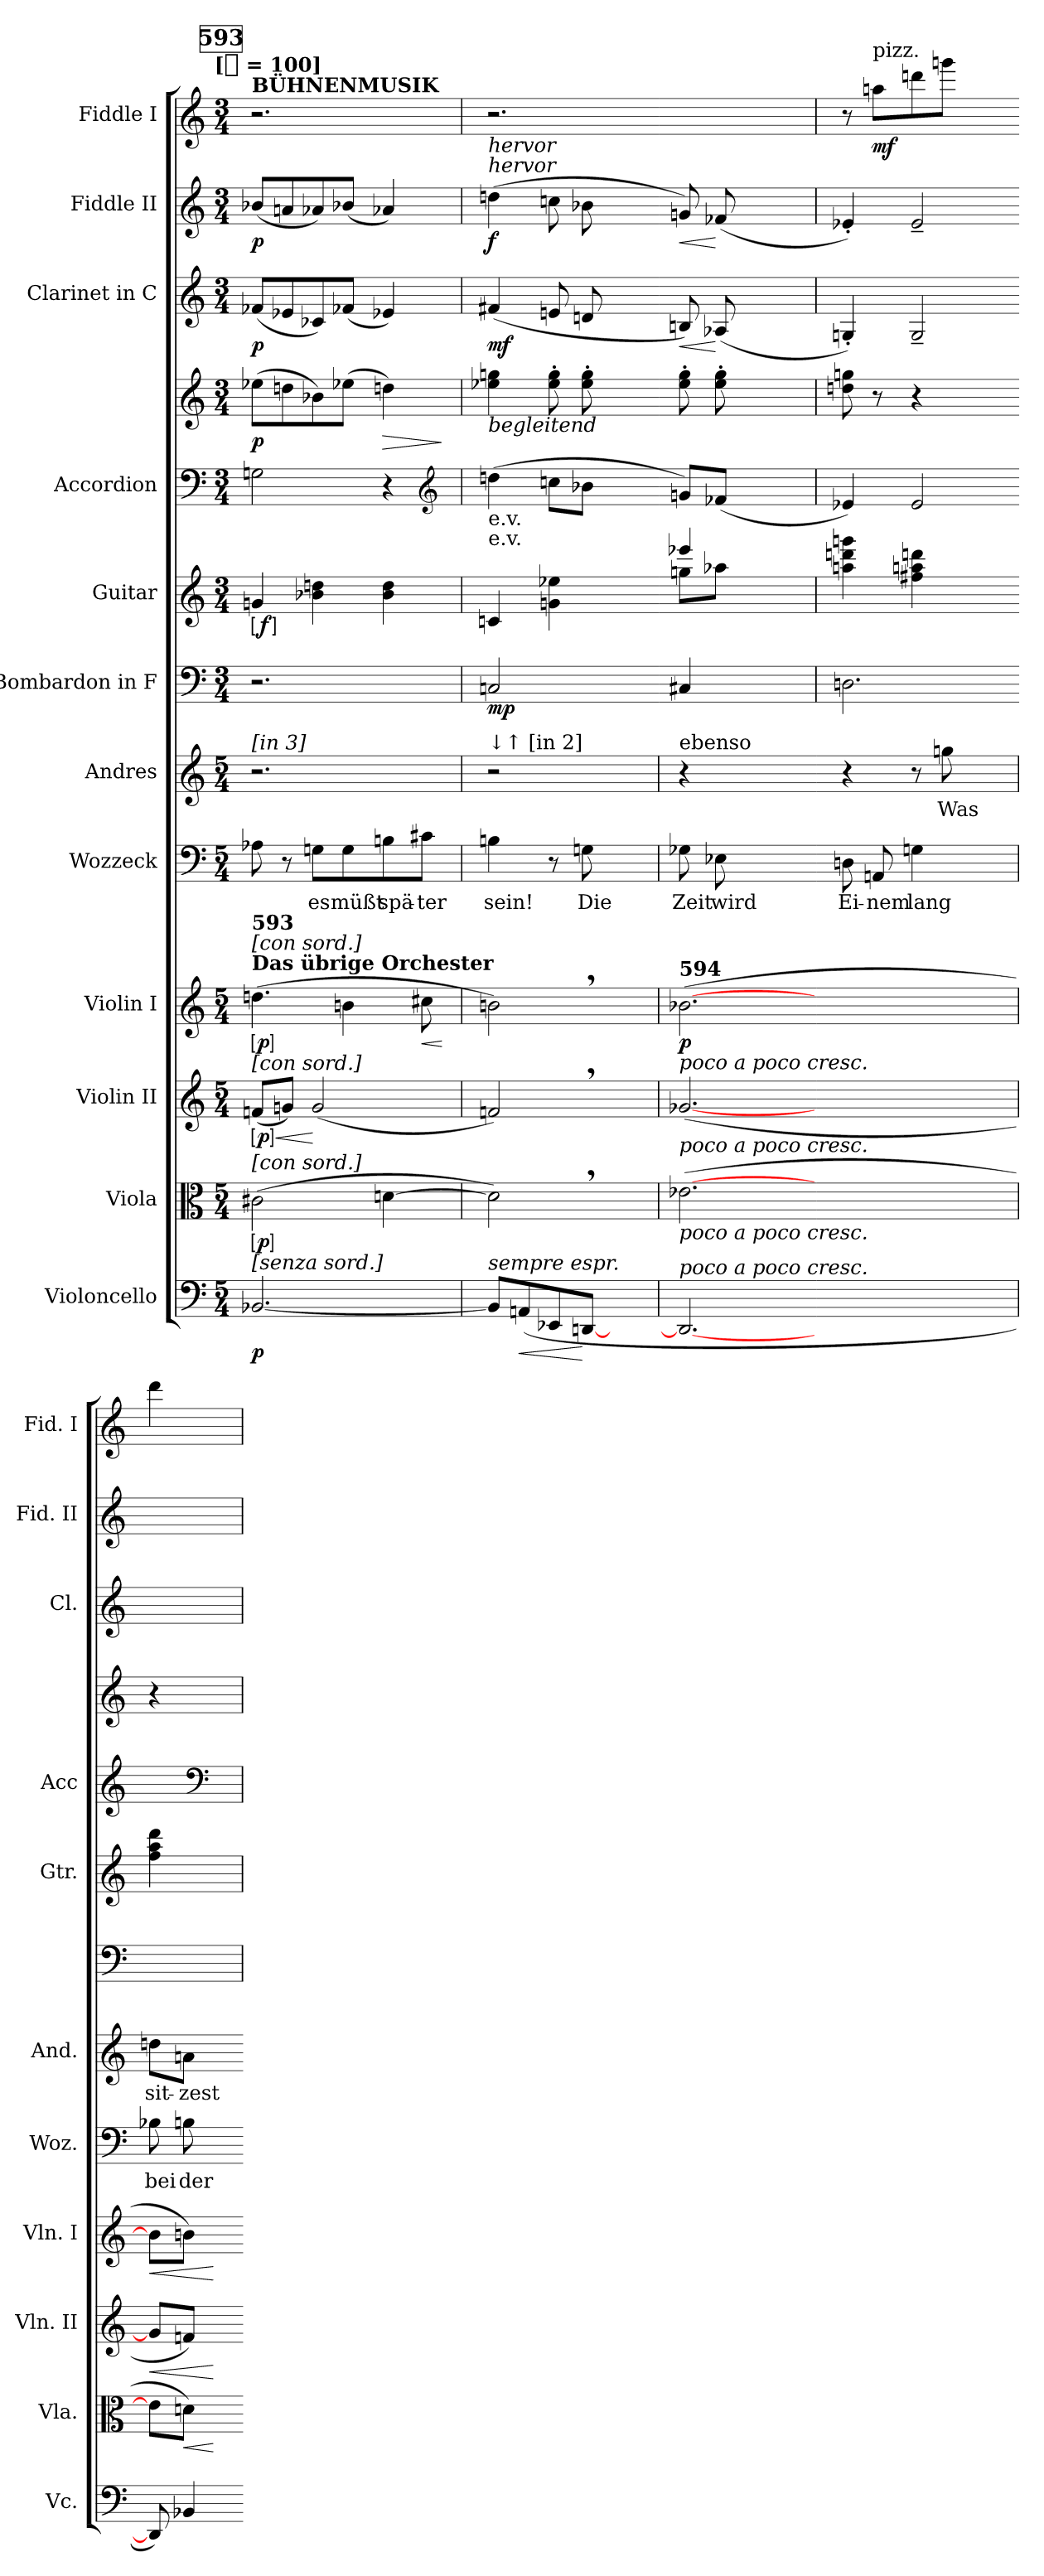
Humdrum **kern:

**kern	**dynam	**kern	**dynam	**kern	**dynam	**kern	**dynam	**kern	**text	**kern	**text	**kern	**dynam	**kern	**dynam	**kern	**kern	**dynam	**kern	**dynam	**kern	**dynam	**kern	**dynam
*part12	*part12	*part11	*part11	*part10	*part10	*part9	*part9	*part8	*part8	*part7	*part7	*part6	*part6	*part5	*part5	*part4	*part4	*part4	*part3	*part3	*part2	*part2	*part1	*part1
*staff13	*staff13	*staff12	*staff12	*staff11	*staff11	*staff10	*staff10	*staff9	*staff9	*staff8	*staff8	*staff7	*staff7	*staff6	*staff6	*staff5	*staff4	*staff4/5	*staff3	*staff3	*staff2	*staff2	*staff1	*staff1
*I"Violoncello	*	*I"Viola	*	*I"Violin II	*	*I"Violin I	*	*I"Wozzeck	*	*I"Andres	*	*I"Bombardon in F	*	*I"Guitar	*	*I"Accordion	*	*	*I"Clarinet in C	*	*I"Fiddle II	*	*I"Fiddle I	*
*I'Vc.	*	*I'Vla.	*	*I'Vln. II	*	*I'Vln. I	*	*I'Woz.	*	*I'And.	*	*	*	*I'Gtr.	*	*I'Acc	*	*	*I'Cl.	*	*I'Fid. II	*	*I'Fid. I	*
*clefF4	*	*clefC3	*	*clefG2	*	*clefG2	*	*clefF4	*	*clefG2	*	*clefF4	*	*clefG2	*	*clefF4	*clefG2	*	*clefG2	*	*clefG2	*	*clefG2	*
*	*	*	*	*	*	*	*	*	*	*ITrd7c12	*	*ITrd4c7	*	*ITrd7c12	*	*	*	*	*	*	*	*	*	*
*k[]	*	*k[]	*	*k[]	*	*k[]	*	*k[]	*	*k[]	*	*	*	*k[]	*	*k[]	*k[]	*	*k[]	*	*k[]	*	*k[]	*
!!LO:TX:omd:t=[[quarter] = 100]
*M5/4	*	*M5/4	*	*M5/4	*	*M5/4	*	*M5/4	*	*M5/4	*	*M3/4	*	*M3/4	*	*M3/4	*M3/4	*	*M3/4	*	*M3/4	*	*M3/4	*
*MM100	*	*MM100	*	*MM100	*	*MM100	*	*MM100	*	*MM100	*	*MM100	*	*MM100	*	*MM100	*MM100	*	*MM100	*	*MM100	*	*MM100	*
!!LO:REH:place=s1:t=593
=151	=151	=151	=151	=151	=151	=151	=151	=151	=151	=151	=151	=151	=151	=151	=151	=151	=151	=151	=151	=151	=151	=151	=151	=151
!	!	!	!	!	!	!	!	!	!	!	!	!	!	!	!	!	!	!	!	!	!	!	!LO:TX:a:B:t=BÜHNENMUSIK	!
!	!	!	!	!	!	!	!	!	!	!LO:TX:a:t=[in 3]	!	!	!	!	!	!	!	!	!	!	!	!	!	!
!	!	!	!	!	!	!LO:TX:a:B:t=Das übrige Orchester	!	!	!	!	!	!	!	!	!	!	!	!	!	!	!	!	!	!
!	!	!	!	!	!	!LO:TX:a:t=[con sord.]	!	!	!	!	!	!	!	!	!	!	!	!	!	!	!	!	!	!
!	!	!	!	!	!	!LO:TX:a:B:t=593	!	!	!	!	!	!	!	!	!	!	!	!	!	!	!	!	!	!
!	!	!	!	!LO:TX:a:t=[con sord.]	!	!	!	!	!	!	!	!	!	!	!	!	!	!	!	!	!	!	!	!
!	!	!LO:TX:a:t=[con sord.]	!	!	!	!	!	!	!	!	!	!	!	!	!	!	!	!	!	!	!	!	!	!
!LO:TX:a:t=[senza sord.]	!	!	!	!	!	!	!	!	!	!	!	!	!	!	!	!	!	!	!	!	!	!	!	!
!	!	!	!LO:DY:ed=brack	!	!LO:HP:b	!	!	!	!	!	!	!	!	!	!	!	!	!	!	!	!	!	!	!
!	!	!	!	!	!LO:DY:n=1:ed=brack	!	!LO:DY:ed=brack	!	!	!	!	!	!	!	!LO:DY:ed=brack	!	!	!	!	!	!	!	!	!
[2.BB-X	p	(2c#X	p	(8fnL	< p	(4.ddn	p	8A-Xi	.	2.r	.	2.r	.	4Gn	f	2Gn	(8ee-XL	p	(8f-XL	p	(8b-XL	p	2.r	.
.	.	.	.	8gnJ)	.	.	.	8r	.	.	.	.	.	.	.	.	8ddn	.	8e-X	.	8an	.	.	.
.	.	.	.	(2g	[	.	.	8GnL	es	.	.	.	.	4B-X 4dn	.	.	8b-X)	.	8c-X)	.	8a-X)	.	.	.
.	.	.	.	.	.	4bn	.	8G	müßt	.	.	.	.	.	.	.	(8ee-XJ	.	(8f-XJ	.	(8b-XJ	.	.	.
.	.	[4dn	.	.	.	.	.	8Bn	spä-	.	.	.	.	4B- 4d	.	4r	4ddn)	>	4e-X)	.	4a-X)	.	.	.
!	!	!	!	!	!	!	!LO:HP:b	!	!	!	!	!	!	!	!	!	!	!	!	!	!	!	!	!
.	.	.	.	.	.	8cc#X	<	8c#XJ	ter	.	.	.	.	.	.	.	.	.	.	.	.	.	.	.
*	*	*	*	*	*	*	*	*	*	*	*	*	*	*	*	*clefG2	*	*	*	*	*	*	*	*
.	.	.	.	.	.	.	[	.	.	.	.	.	.	.	.	.	.	]	.	.	.	.	.	.
=152	=152	=152	=152	=152	=152	=152	=152	=152	=152	=152	=152	=152	=152	=152	=152	=152	=152	=152	=152	=152	=152	=152	=152	=152
!	!	!	!	!	!	!	!	!	!	!	!	!	!	!	!	!	!	!	!	!	!LO:TX:a:i:t=hervor	!	!	!
!	!	!	!	!	!	!	!	!	!	!	!	!	!	!	!	!	!	!	!	!	!LO:TX:a:i:t=hervor	!	!	!
!	!	!	!	!	!	!	!	!	!	!	!	!	!	!	!	!	!LO:TX:b:i:t=begleitend	!	!	!	!	!	!	!
!	!	!	!	!	!	!	!	!	!	!	!	!	!	!	!	!LO:TX:b:t=e.v.	!	!	!	!	!	!	!	!
!	!	!	!	!	!	!	!	!	!	!	!	!	!	!	!	!LO:TX:b:t=e.v.	!	!	!	!	!	!	!	!
!	!	!	!	!	!	!	!	!	!	!LO:TX:a:t=↓↑ [in 2]	!	!	!	!	!	!	!	!	!	!	!	!	!	!
!LO:TX:a:i:t=sempre espr.	!	!	!	!	!	!	!	!	!	!	!	!	!	!	!	!	!	!	!	!	!	!	!	!
8BB-L]	.	2d,])	.	2fn,)	.	2bn,)	.	4Bn	sein!	2r	.	2FFn	mp	4Cn	.	(4ddn	4ee-X 4ggn	.	(4f#X	mf	(4ddn	f	2.r	.
!	!LO:HP:b	!	!	!	!	!	!	!	!	!	!	!	!	!	!	!	!	!	!	!	!	!	!	!
(8AAn	<	.	.	.	.	.	.	.	.	.	.	.	.	.	.	.	.	.	.	.	.	.	.	.
8EE-X	.	.	.	.	.	.	.	8r	.	.	.	.	.	4Gn 4e-X	.	8ccn\L	8ee-' 8gg'	.	8en	.	8ccn	.	.	.
[8DDnJ	[	.	.	.	.	.	.	8Gn	Die	.	.	.	.	.	.	8b-X\J	8ee-' 8gg'	.	8dn	.	8b-X	.	.	.
4ryy	.	4ryy	.	4ryy	.	4ryy	.	4ryy	.	4ryy	.	4ryy	.	4ryy	.	4ryy	4ryy	.	4ryy	.	4ryy	.	.	.
=	=-	=	=-	=	=-	=	=-	=	=-	=	=-	=-	=-	=-	=-	=-	=-	=-	=-	=-	=-	=-	=-	=-
*	*	*	*	*	*	*	*	*	*	*	*	*	*	*^	*	*	*	*	*	*	*	*	*	*
!	!	!	!	!	!	!	!	!	!	!LO:TX:a:t=ebenso	!	!	!	!	!	!	!	!	!	!	!	!	!	!	!
!	!	!	!	!	!	!LO:TX:a:B:t=594	!	!	!	!	!	!	!	!	!	!	!	!	!	!	!	!	!	!	!
!	!	!	!	!	!	!LO:TX:b:i:t=poco a poco cresc.	!	!	!	!	!	!	!	!	!	!	!	!	!	!	!	!	!	!	!
!	!	!	!	!LO:TX:b:i:t=poco a poco cresc.	!	!	!	!	!	!	!	!	!	!	!	!	!	!	!	!	!	!	!	!	!
!	!	!LO:TX:b:i:t=poco a poco cresc.	!	!	!	!	!	!	!	!	!	!	!	!	!	!	!	!	!	!	!	!	!	!	!
!LO:TX:a:i:t=poco a poco cresc.	!	!	!	!	!	!	!	!	!	!	!	!	!	!	!	!	!	!	!	!	!	!	!	!	!
!	!	!	!	!	!	!	!	!	!	!	!	!	!	!	!	!	!	!	!	!	!LO:HP:b	!	!LO:HP:b	!	!
2.DD_	.	([2.e-X	.	([2.g-X	.	([2.b-X	p	8G-X	Zeit	4r	.	4FF#X	.	4ee-X	8gnL	.	8gn/L)	8ee-' 8gg'	.	8Bn)	<	8gn)	<	2.ryy	.
.	.	.	.	.	.	.	.	8E-X	wird	.	.	.	.	.	8a-XJ	.	(8f-X/J	8ee-' 8gg'	.	(8A-X	[	(8f-X	[	.	.
.	.	.	.	.	.	.	.	2ryy	.	2ryy	.	2ryy	.	2ryy	2ryy	.	2ryy	2ryy	.	2ryy	.	2ryy	.	.	.
*	*	*	*	*	*	*	*	*	*	*	*	*	*	*v	*v	*	*	*	*	*	*	*	*	*	*
=153-	=153	=153-	=153	=153-	=153	=153-	=153	=153-	=153	=153-	=153	=153	=153	=153	=153	=153	=153	=153	=153	=153	=153	=153	=153	=153
2.ryy	.	2.ryy	.	2.ryy	.	2.ryy	.	8Dn	Ei-	4r	.	2.GGn	.	4an 4ddn 4ggn	.	4e-X)	8ddn 8ggn	.	4Gn')	.	4e-X')	.	8r	.
!	!	!	!	!	!	!	!	!	!	!	!	!	!	!	!	!	!	!	!	!	!	!	!LO:TX:a:t=pizz.	!
.	.	.	.	.	.	.	.	8AAn	nem	.	.	.	.	.	.	.	8r	.	.	.	.	.	8aanL	mf
.	.	.	.	.	.	.	.	4Gn	lang	8r	.	.	.	4f#X 4an 4ddn	.	2e-	4r	.	2G~	.	2e-~	.	8dddn	.
.	.	.	.	.	.	.	.	.	.	8gn	Was	.	.	.	.	.	.	.	.	.	.	.	8gggnJ	.
.	.	.	.	.	.	.	.	4ryy	.	4ryy	.	.	.	4ryy	.	.	4ryy	.	.	.	.	.	4ryy	.
=	=-	=	=-	=	=-	=	=-	=	=-	=	=-	=-	=-	=-	=-	=-	=-	=-	=-	=-	=-	=-	=-	=-
!	!	!	!	!	!LO:HP:b	!	!LO:HP:b	!	!	!	!	!	!	!	!	!	!	!	!	!	!	!	!	!
8DD])	.	8e-L]	.	8g-L]	<	8b-\L]	<	8B-X	bei	8dn\L	sit-	4.ryy	.	4f# 4a 4dd	.	4ryy	4r	.	4.ryy	.	4.ryy	.	4ddd	.
!	!	!	!LO:HP:b	!	!	!	!	!	!	!	!	!	!	!	!	!	!	!	!	!	!	!	!	!
4BB-X	.	8dnJ)	<	8fnJ)	.	8bn\J)	.	8Bn	der	8An\J	zest	.	.	.	.	.	.	.	.	.	.	.	.	.
*	*	*	*	*	*	*	*	*	*	*	*	*	*	*	*	*clefF4	*	*	*	*	*	*	*	*
.	.	8ryy	[	8ryy	[	8ryy	[	8ryy	.	8ryy	.	.	.	8ryy	.	8ryy	8ryy	.	.	.	.	.	8ryy	.
=-	=	=-	=	=-	=	=-	=	=-	=	=-	=	=	=	=	=	=	=	=	=	=	=	=	=	=
*-	*-	*-	*-	*-	*-	*-	*-	*-	*-	*-	*-	*-	*-	*-	*-	*-	*-	*-	*-	*-	*-	*-	*-	*-
